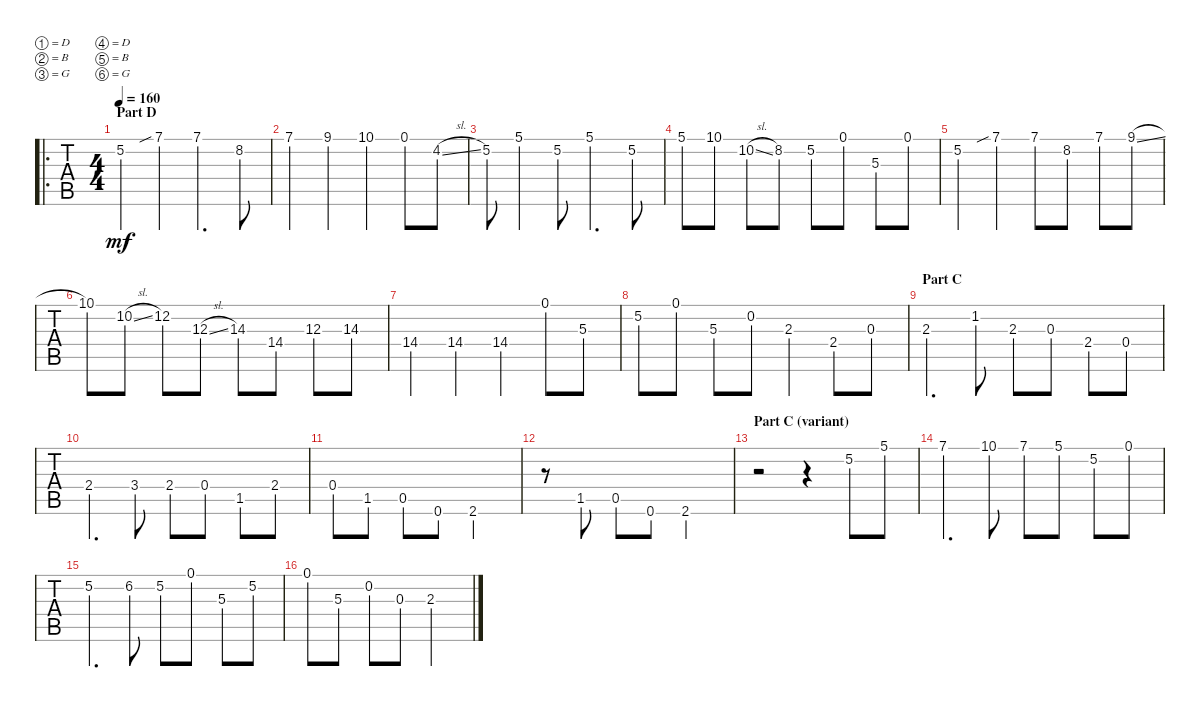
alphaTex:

\defaultSystemsLayout 4
\bracketExtendMode groupsimilarinstruments
\singleTrackTrackNamePolicy hidden
\multiTrackTrackNamePolicy hidden
\otherSystemsTrackNameOrientation horizontal
\track ("Dobro" "Dobro") {instrument acousticguitarsteel}
\staff {tabs}
\tuning (D4 B3 G3 D3 B2 G2)
\ro
\ts (4 4)
\section ("" "Part D")
\tempo 160
\clef g2
\ks c
5.2.4{dy mf} 7.1{sib}.4 7.1.4{d} 8.2.8 |
7.1.4 9.1.4 10.1.4 0.1.8 4.2{sl}.8 |
5.2.8 5.1.4 5.2.8 5.1.4{d} 5.2.8 |
5.1.8 10.1.8 10.2{sl}.8 8.2.8 5.2.8 0.1.8 5.3.8 0.1.8 |
5.2.4 7.1{sib}.4 7.1.8 8.2.8 7.1.8 9.1{sl}.8 |
10.1.8 10.2{sl}.8 12.2.8 12.3{sl}.8 14.3.8 14.4.8 12.3.8 14.3.8 |
14.4.4 14.4.4 14.4.4 0.1.8 5.3.8 |
5.2.8 0.1.8 5.3.8 0.2.8 2.3.4 2.4.8 0.3.8 |
\section ("" "Part C")
2.3.4{d} 1.2.8 2.3.8 0.3.8 2.4.8 0.4.8 |
2.4.4{d} 3.4.8 2.4.8 0.4.8 1.5.8 2.4.8 |
0.4.8 1.5.8 0.5.8 0.6.8 2.6.2 |
r.8 1.5.8 0.5.8 0.6.8 2.6.2 |
\section ("" "Part C (variant)")
r.2 r.4 5.2.8 5.1.8 |
7.1.4{d} 10.1.8 7.1.8 5.1.8 5.2.8 0.1.8 |
5.2.4{d} 6.2.8 5.2.8 0.1.8 5.3.8 5.2.8 |
0.1.8 5.3.8 0.2.8 0.3.8 2.3.2
